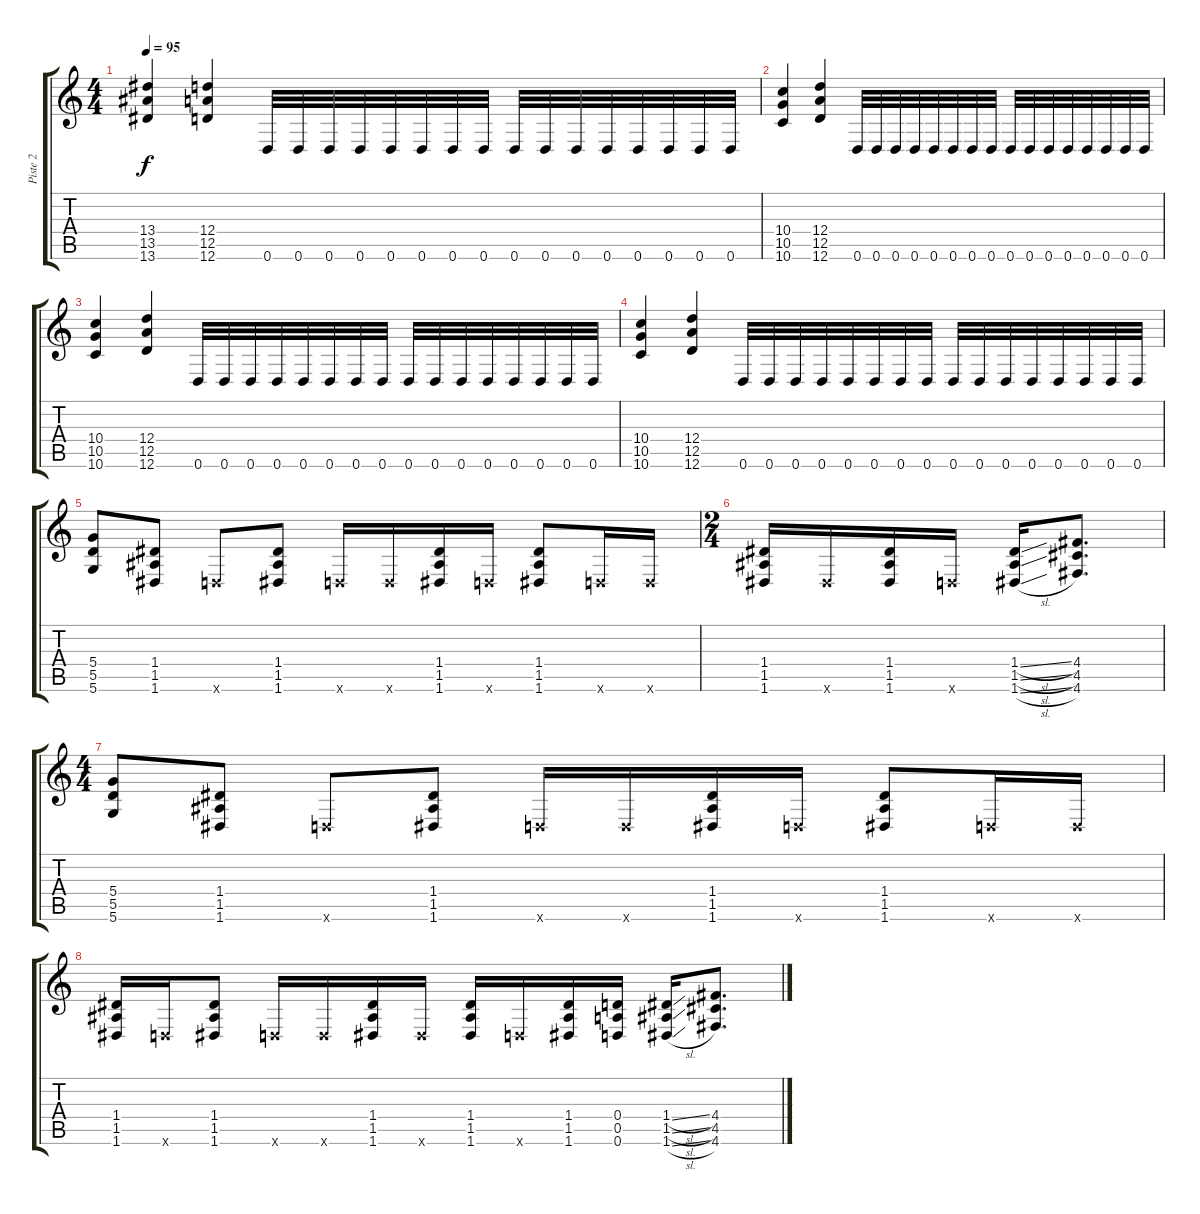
\track ("Piste 2" "Piste 2") {instrument overdrivenguitar}
\staff {score tabs}
\tuning (E4 B3 G3 D3 A2 D2) {hide}
\ts (4 4)
\tempo 95
\clef g2
\ks c
(13.4 13.5 13.6).4{dy f} (12.4 12.5 12.6).4 0.6.32 0.6.32 0.6.32 0.6.32 0.6.32 0.6.32 0.6.32 0.6.32 0.6.32 0.6.32 0.6.32 0.6.32 0.6.32 0.6.32 0.6.32 0.6.32 |
(10.4 10.5 10.6).4 (12.4 12.5 12.6).4 0.6.32 0.6.32 0.6.32 0.6.32 0.6.32 0.6.32 0.6.32 0.6.32 0.6.32 0.6.32 0.6.32 0.6.32 0.6.32 0.6.32 0.6.32 0.6.32 |
(10.4 10.5 10.6).4 (12.4 12.5 12.6).4 0.6.32 0.6.32 0.6.32 0.6.32 0.6.32 0.6.32 0.6.32 0.6.32 0.6.32 0.6.32 0.6.32 0.6.32 0.6.32 0.6.32 0.6.32 0.6.32 |
(10.4 10.5 10.6).4 (12.4 12.5 12.6).4 0.6.32 0.6.32 0.6.32 0.6.32 0.6.32 0.6.32 0.6.32 0.6.32 0.6.32 0.6.32 0.6.32 0.6.32 0.6.32 0.6.32 0.6.32 0.6.32 |
(5.4 5.5 5.6).8 (1.4 1.5 1.6).8 0.6{x}.8 (1.4 1.5 1.6).8 0.6{x}.16 0.6{x}.16 (1.4 1.5 1.6).16 0.6{x}.16 (1.4 1.5 1.6).8 0.6{x}.16 0.6{x}.16 |
\ts (2 4)
(1.4 1.5 1.6).16 1.6{x}.16 (1.4 1.5 1.6).16 0.6{x}.16 (1.4{sl} 1.5{sl} 1.6{sl}).16 (4.4 4.5 4.6).8{d} |
\ts (4 4)
(5.4 5.5 5.6).8 (1.4 1.5 1.6).8 0.6{x}.8 (1.4 1.5 1.6).8 0.6{x}.16 0.6{x}.16 (1.4 1.5 1.6).16 0.6{x}.16 (1.4 1.5 1.6).8 0.6{x}.16 0.6{x}.16 |
(1.4 1.5 1.6).16 0.6{x}.16 (1.4 1.5 1.6).8 0.6{x}.16 0.6{x}.16 (1.4 1.5 1.6).16 1.6{x}.16 (1.4 1.5 1.6).16 0.6{x}.16 (1.4 1.5 1.6).16 (0.4 0.5 0.6).16 (1.4{sl} 1.5{sl} 1.6{sl}).16 (4.4 4.5 4.6).8{d}
